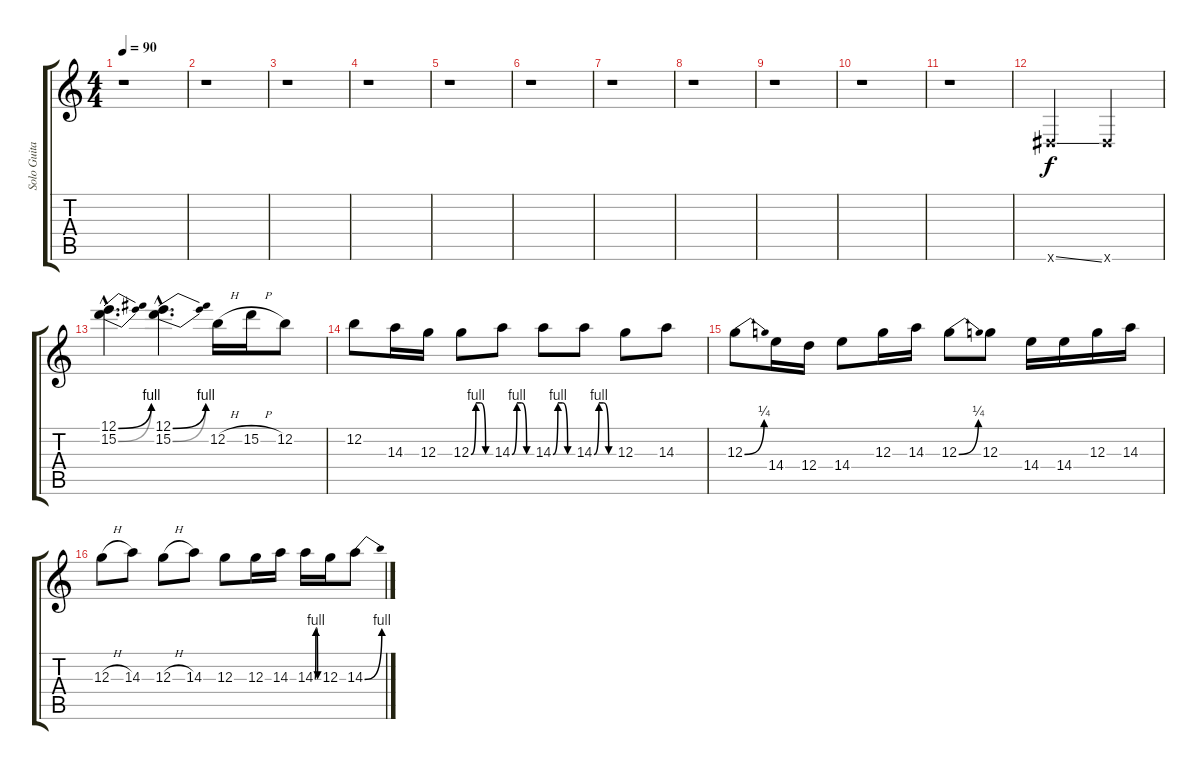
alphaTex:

\track ("Solo Guitare Electrique" "Solo Guita") {instrument distortionguitar}
\staff {score tabs}
\tuning (E4 B3 G3 D3 A2 E2) {hide}
\ts (4 4)
\tempo 90
\clef g2
\ks c
r.1{dy f} |
r.1 |
r.1 |
r.1 |
r.1 |
r.1 |
r.1 |
r.1 |
r.1 |
r.1 |
r.1 |
-1.6{ss x}.2 -1.6{x}.2 |
(12.1{be (bend 0 0 60 4) hac} 15.2{be (bend 0 0 60 4) hac}).4{d} (12.1{be (bend 0 0 60 4) hac} 15.2{be (bend 0 0 60 4) hac}).4{d} 12.2{h}.16 15.2{h}.16 12.2.8 |
12.2.8 14.3.16 12.3.16 12.3{be (custom 0 0 15 4 30 4 45 0 60 0)}.8 14.3{be (custom 0 0 15 4 30 4 45 0 60 0)}.8 14.3{be (custom 0 0 15 4 30 4 45 0 60 0)}.8 14.3{be (custom 0 0 15 4 30 4 45 0 60 0)}.8 12.3.8 14.3.8 |
12.3{be (bend 0 0 60 1)}.8 14.4.16 12.4.16 14.4.8 12.3.16 14.3.16 12.3{be (bend 0 0 60 1)}.8 12.3.8 14.4.16 14.4.16 12.3.16 14.3.16 |
12.3{h}.8 14.3.8 12.3{h}.8 14.3.8 12.3.8 12.3.16 14.3.16 14.3{be (custom 0 0 15 4 30 4 45 0 60 0)}.16 12.3.16 14.3{be (bend 0 0 60 4)}.8
